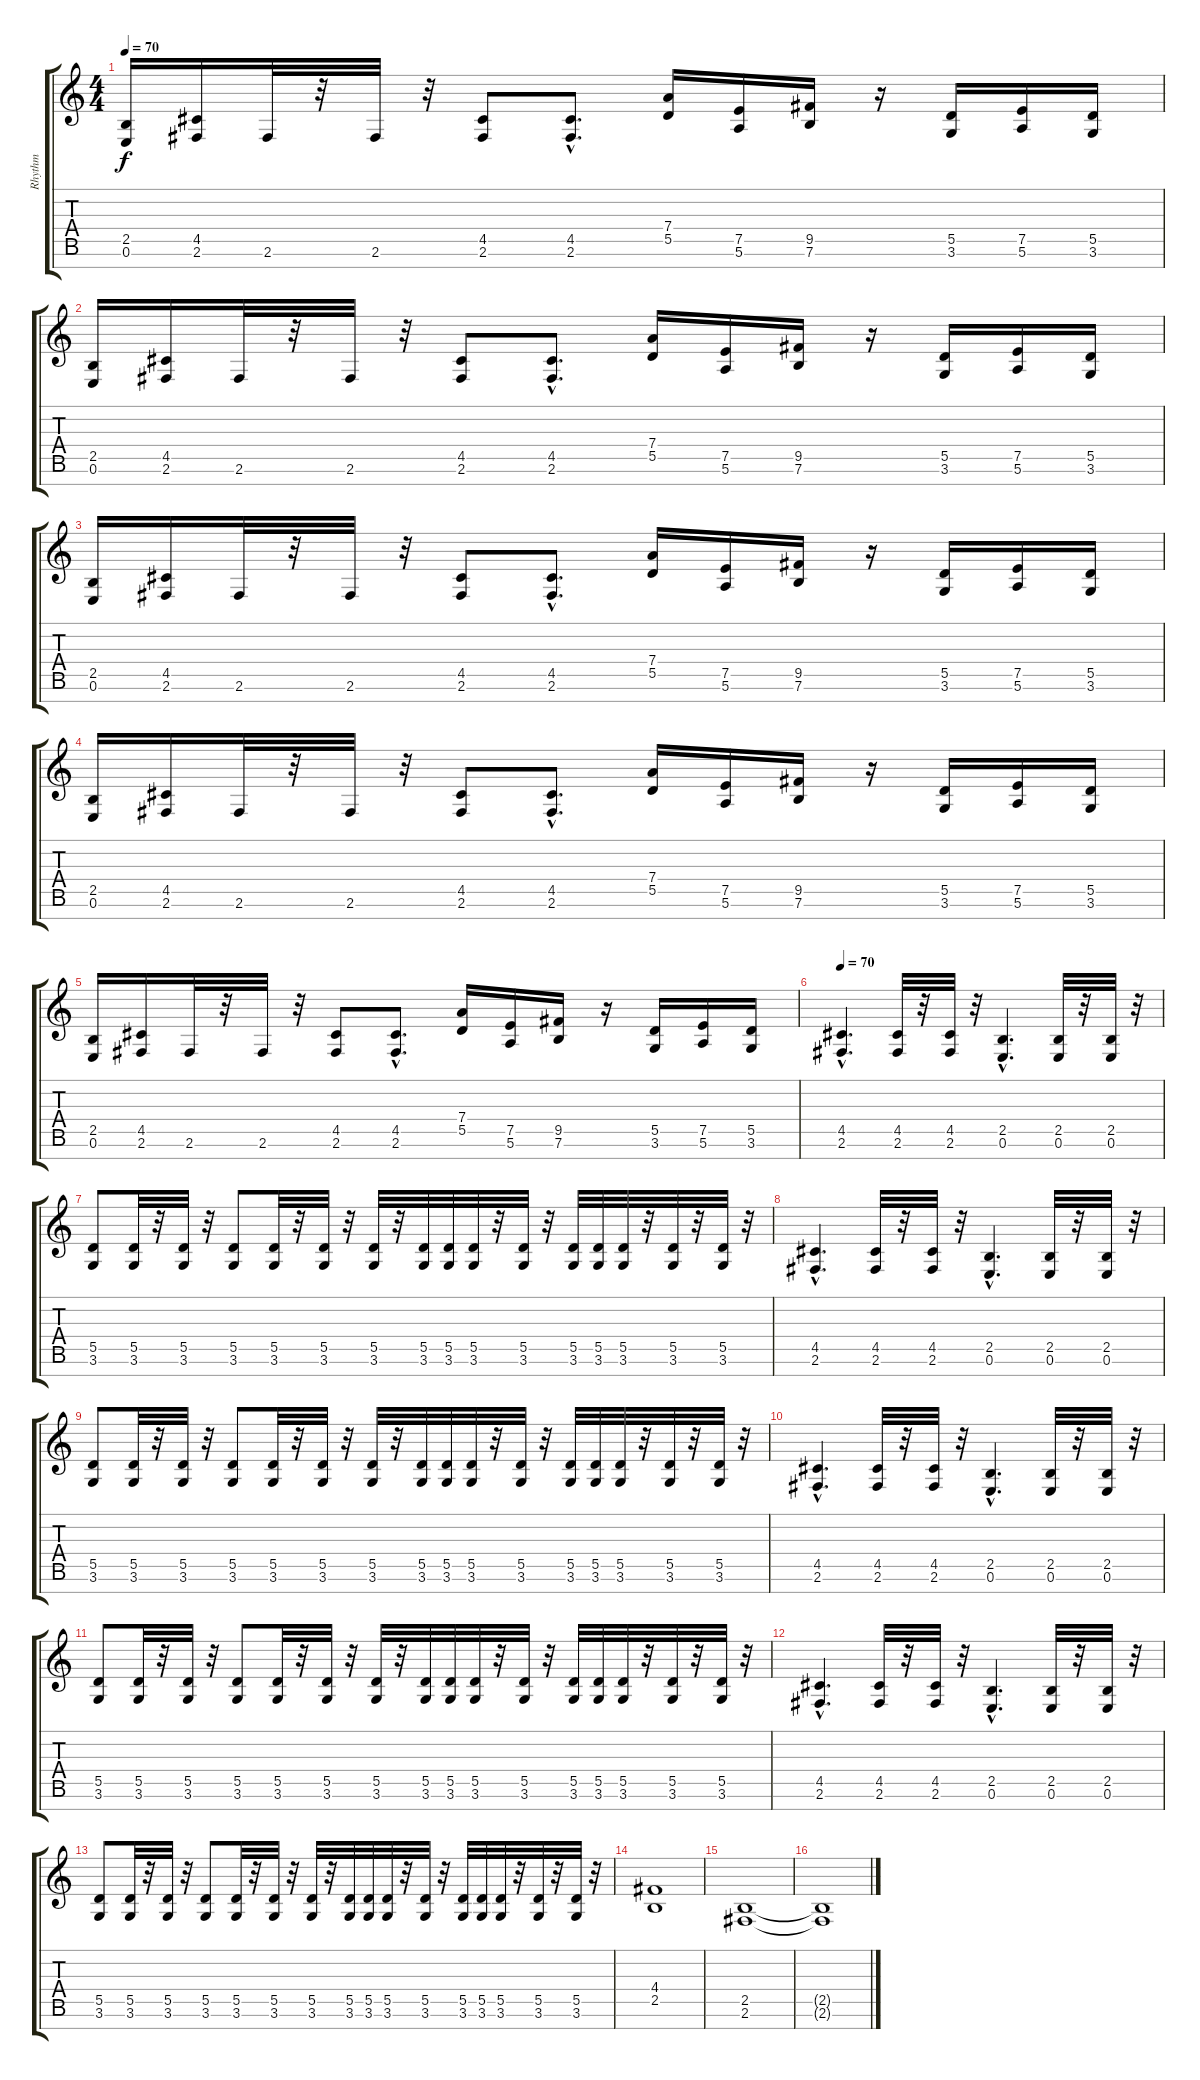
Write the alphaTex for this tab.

\track ("Rhythm" "Rhythm") {instrument overdrivenguitar}
\staff {score tabs}
\tuning (E4 B3 G3 D3 A2 E2 B1) {hide}
\ts (4 4)
\tempo 70
\clef g2
\ks c
(2.5 0.6).16{dy f} (4.5 2.6).16 2.6.32 r.32 2.6.32 r.32 (4.5 2.6).8 (4.5{hac} 2.6{hac}).8{d} (7.4 5.5).16 (7.5 5.6).16 (9.5 7.6).16 r.16 (5.5 3.6).16 (7.5 5.6).16 (5.5 3.6).16 |
(2.5 0.6).16 (4.5 2.6).16 2.6.32 r.32 2.6.32 r.32 (4.5 2.6).8 (4.5{hac} 2.6{hac}).8{d} (7.4 5.5).16 (7.5 5.6).16 (9.5 7.6).16 r.16 (5.5 3.6).16 (7.5 5.6).16 (5.5 3.6).16 |
(2.5 0.6).16 (4.5 2.6).16 2.6.32 r.32 2.6.32 r.32 (4.5 2.6).8 (4.5{hac} 2.6{hac}).8{d} (7.4 5.5).16 (7.5 5.6).16 (9.5 7.6).16 r.16 (5.5 3.6).16 (7.5 5.6).16 (5.5 3.6).16 |
(2.5 0.6).16 (4.5 2.6).16 2.6.32 r.32 2.6.32 r.32 (4.5 2.6).8 (4.5{hac} 2.6{hac}).8{d} (7.4 5.5).16 (7.5 5.6).16 (9.5 7.6).16 r.16 (5.5 3.6).16 (7.5 5.6).16 (5.5 3.6).16 |
(2.5 0.6).16 (4.5 2.6).16 2.6.32 r.32 2.6.32 r.32 (4.5 2.6).8 (4.5{hac} 2.6{hac}).8{d} (7.4 5.5).16 (7.5 5.6).16 (9.5 7.6).16 r.16 (5.5 3.6).16 (7.5 5.6).16 (5.5 3.6).16 |
\tempo 70
(4.5{hac} 2.6{hac}).4{d volume 12} (4.5 2.6).32 r.32 (4.5 2.6).32 r.32 (2.5{hac} 0.6{hac}).4{d} (2.5 0.6).32 r.32 (2.5 0.6).32 r.32 |
(5.5 3.6).8 (5.5 3.6).32 r.32 (5.5 3.6).32 r.32 (5.5 3.6).8 (5.5 3.6).32 r.32 (5.5 3.6).32 r.32 (5.5 3.6).32 r.32 (5.5 3.6).32 (5.5 3.6).32 (5.5 3.6).32 r.32 (5.5 3.6).32 r.32 (5.5 3.6).32 (5.5 3.6).32 (5.5 3.6).32 r.32 (5.5 3.6).32 r.32 (5.5 3.6).32 r.32 |
(4.5{hac} 2.6{hac}).4{d} (4.5 2.6).32 r.32 (4.5 2.6).32 r.32 (2.5{hac} 0.6{hac}).4{d} (2.5 0.6).32 r.32 (2.5 0.6).32 r.32 |
(5.5 3.6).8 (5.5 3.6).32 r.32 (5.5 3.6).32 r.32 (5.5 3.6).8 (5.5 3.6).32 r.32 (5.5 3.6).32 r.32 (5.5 3.6).32 r.32 (5.5 3.6).32 (5.5 3.6).32 (5.5 3.6).32 r.32 (5.5 3.6).32 r.32 (5.5 3.6).32 (5.5 3.6).32 (5.5 3.6).32 r.32 (5.5 3.6).32 r.32 (5.5 3.6).32 r.32 |
(4.5{hac} 2.6{hac}).4{d} (4.5 2.6).32 r.32 (4.5 2.6).32 r.32 (2.5{hac} 0.6{hac}).4{d} (2.5 0.6).32 r.32 (2.5 0.6).32 r.32 |
(5.5 3.6).8 (5.5 3.6).32 r.32 (5.5 3.6).32 r.32 (5.5 3.6).8 (5.5 3.6).32 r.32 (5.5 3.6).32 r.32 (5.5 3.6).32 r.32 (5.5 3.6).32 (5.5 3.6).32 (5.5 3.6).32 r.32 (5.5 3.6).32 r.32 (5.5 3.6).32 (5.5 3.6).32 (5.5 3.6).32 r.32 (5.5 3.6).32 r.32 (5.5 3.6).32 r.32 |
(4.5{hac} 2.6{hac}).4{d} (4.5 2.6).32 r.32 (4.5 2.6).32 r.32 (2.5{hac} 0.6{hac}).4{d} (2.5 0.6).32 r.32 (2.5 0.6).32 r.32 |
(5.5 3.6).8 (5.5 3.6).32 r.32 (5.5 3.6).32 r.32 (5.5 3.6).8 (5.5 3.6).32 r.32 (5.5 3.6).32 r.32 (5.5 3.6).32 r.32 (5.5 3.6).32 (5.5 3.6).32 (5.5 3.6).32 r.32 (5.5 3.6).32 r.32 (5.5 3.6).32 (5.5 3.6).32 (5.5 3.6).32 r.32 (5.5 3.6).32 r.32 (5.5 3.6).32 r.32 |
(4.4 2.5).1{volume 14} |
(2.5 2.6).1 |
(2.5{t} 2.6{t}).1
